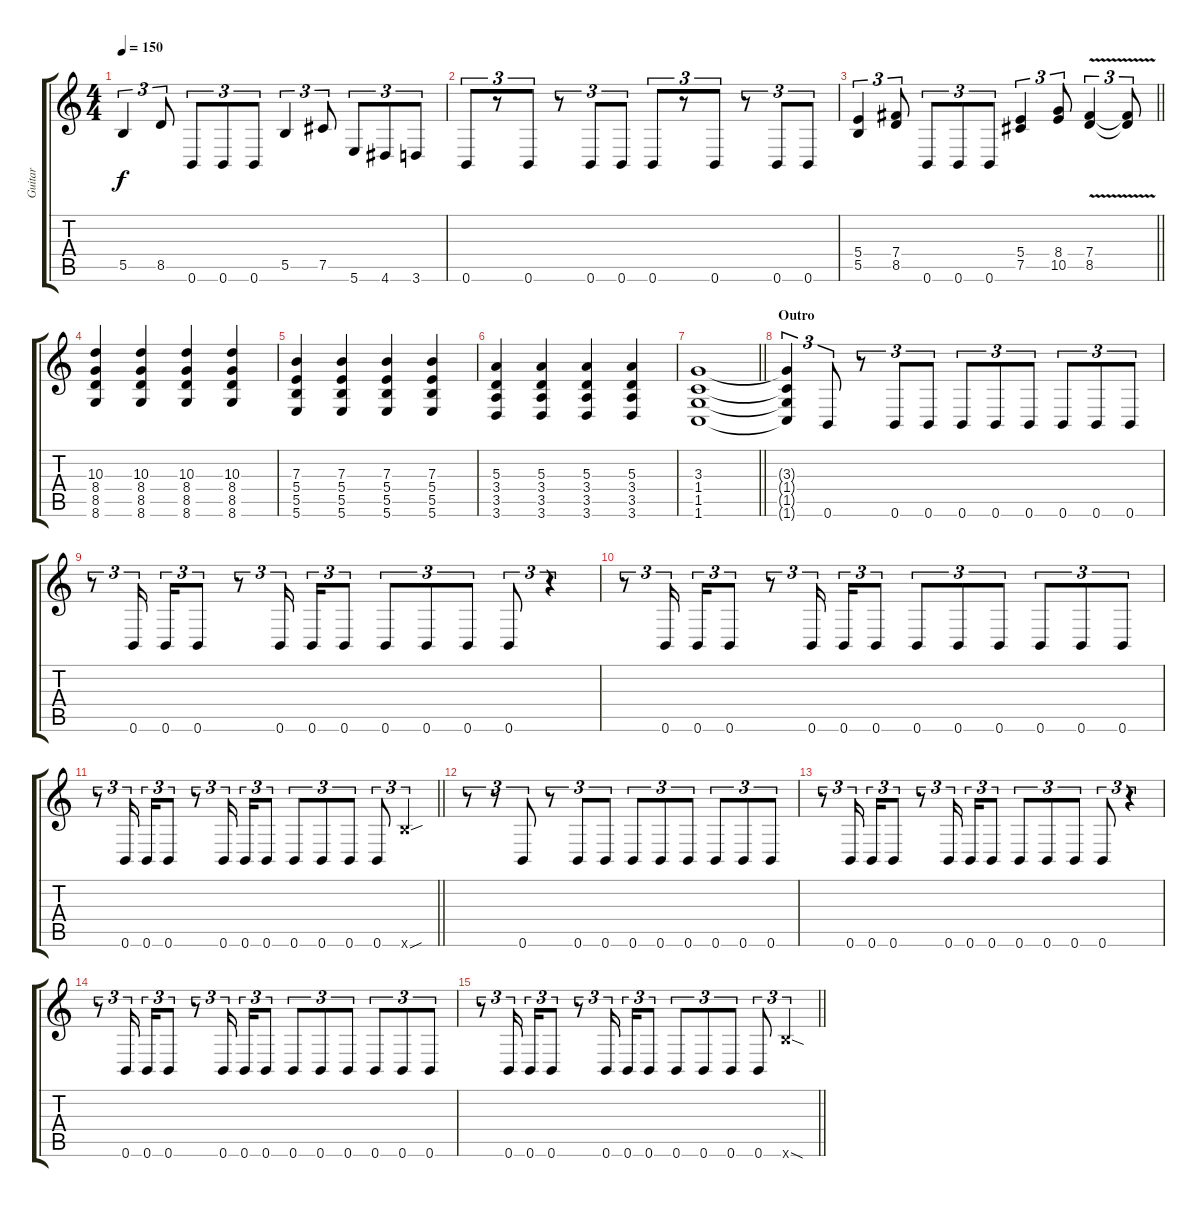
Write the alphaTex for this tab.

\track ("Guitar" "Guitar") {instrument distortionguitar}
\staff {score tabs}
\tuning (B3 Gb3 E3 B2 Gb2 B1) {hide}
\ts (4 4)
\tempo 150
\clef g2
\ks c
5.5.4{tu (3 2) dy f} 8.5.8{tu (3 2)} 0.6.8{tu (3 2)} 0.6.8{tu (3 2)} 0.6.8{tu (3 2)} 5.5.4{tu (3 2)} 7.5.8{tu (3 2)} 5.6.8{tu (3 2)} 4.6.8{tu (3 2)} 3.6.8{tu (3 2)} |
0.6.8{tu (3 2)} r.8{tu (3 2)} 0.6.8{tu (3 2)} r.8{tu (3 2)} 0.6.8{tu (3 2)} 0.6.8{tu (3 2)} 0.6.8{tu (3 2)} r.8{tu (3 2)} 0.6.8{tu (3 2)} r.8{tu (3 2)} 0.6.8{tu (3 2)} 0.6.8{tu (3 2)} |
\barLineRight lightlight
(5.4 5.5).4{tu (3 2)} (7.4 8.5).8{tu (3 2)} 0.6.8{tu (3 2)} 0.6.8{tu (3 2)} 0.6.8{tu (3 2)} (5.4 7.5).4{tu (3 2)} (8.4 10.5).8{tu (3 2)} (7.4{v} 8.5{v}).4{tu (3 2)} (7.4{t} 8.5{t}).8{tu (3 2)} |
(10.3 8.4 8.5 8.6).4 (10.3 8.4 8.5 8.6).4 (10.3 8.4 8.5 8.6).4 (10.3 8.4 8.5 8.6).4 |
(7.3 5.4 5.5 5.6).4 (7.3 5.4 5.5 5.6).4 (7.3 5.4 5.5 5.6).4 (7.3 5.4 5.5 5.6).4 |
(5.3 3.4 3.5 3.6).4 (5.3 3.4 3.5 3.6).4 (5.3 3.4 3.5 3.6).4 (5.3 3.4 3.5 3.6).4 |
\barLineRight lightlight
(3.3 1.4 1.5 1.6).1 |
\section ("" "Outro")
(3.3{t} 1.4{t} 1.5{t} 1.6{t}).4{tu (3 2)} 0.6.8{tu (3 2)} r.8{tu (3 2)} 0.6.8{tu (3 2)} 0.6.8{tu (3 2)} 0.6.8{tu (3 2)} 0.6.8{tu (3 2)} 0.6.8{tu (3 2)} 0.6.8{tu (3 2)} 0.6.8{tu (3 2)} 0.6.8{tu (3 2)} |
r.8{tu (3 2)} 0.6.16{tu (3 2)} 0.6.16{tu (3 2)} 0.6.8{tu (3 2)} r.8{tu (3 2)} 0.6.16{tu (3 2)} 0.6.16{tu (3 2)} 0.6.8{tu (3 2)} 0.6.8{tu (3 2)} 0.6.8{tu (3 2)} 0.6.8{tu (3 2)} 0.6.8{tu (3 2)} r.4{tu (3 2)} |
r.8{tu (3 2)} 0.6.16{tu (3 2)} 0.6.16{tu (3 2)} 0.6.8{tu (3 2)} r.8{tu (3 2)} 0.6.16{tu (3 2)} 0.6.16{tu (3 2)} 0.6.8{tu (3 2)} 0.6.8{tu (3 2)} 0.6.8{tu (3 2)} 0.6.8{tu (3 2)} 0.6.8{tu (3 2)} 0.6.8{tu (3 2)} 0.6.8{tu (3 2)} |
\barLineRight lightlight
r.8{tu (3 2)} 0.6.16{tu (3 2)} 0.6.16{tu (3 2)} 0.6.8{tu (3 2)} r.8{tu (3 2)} 0.6.16{tu (3 2)} 0.6.16{tu (3 2)} 0.6.8{tu (3 2)} 0.6.8{tu (3 2)} 0.6.8{tu (3 2)} 0.6.8{tu (3 2)} 0.6.8{tu (3 2)} 12.6{sou x}.4{tu (3 2)} |
r.8{tu (3 2)} r.8{tu (3 2)} 0.6.8{tu (3 2)} r.8{tu (3 2)} 0.6.8{tu (3 2)} 0.6.8{tu (3 2)} 0.6.8{tu (3 2)} 0.6.8{tu (3 2)} 0.6.8{tu (3 2)} 0.6.8{tu (3 2)} 0.6.8{tu (3 2)} 0.6.8{tu (3 2)} |
r.8{tu (3 2)} 0.6.16{tu (3 2)} 0.6.16{tu (3 2)} 0.6.8{tu (3 2)} r.8{tu (3 2)} 0.6.16{tu (3 2)} 0.6.16{tu (3 2)} 0.6.8{tu (3 2)} 0.6.8{tu (3 2)} 0.6.8{tu (3 2)} 0.6.8{tu (3 2)} 0.6.8{tu (3 2)} r.4{tu (3 2)} |
r.8{tu (3 2)} 0.6.16{tu (3 2)} 0.6.16{tu (3 2)} 0.6.8{tu (3 2)} r.8{tu (3 2)} 0.6.16{tu (3 2)} 0.6.16{tu (3 2)} 0.6.8{tu (3 2)} 0.6.8{tu (3 2)} 0.6.8{tu (3 2)} 0.6.8{tu (3 2)} 0.6.8{tu (3 2)} 0.6.8{tu (3 2)} 0.6.8{tu (3 2)} |
\barLineRight lightlight
r.8{tu (3 2)} 0.6.16{tu (3 2)} 0.6.16{tu (3 2)} 0.6.8{tu (3 2)} r.8{tu (3 2)} 0.6.16{tu (3 2)} 0.6.16{tu (3 2)} 0.6.8{tu (3 2)} 0.6.8{tu (3 2)} 0.6.8{tu (3 2)} 0.6.8{tu (3 2)} 0.6.8{tu (3 2)} 12.6{sod x}.4{tu (3 2)}
